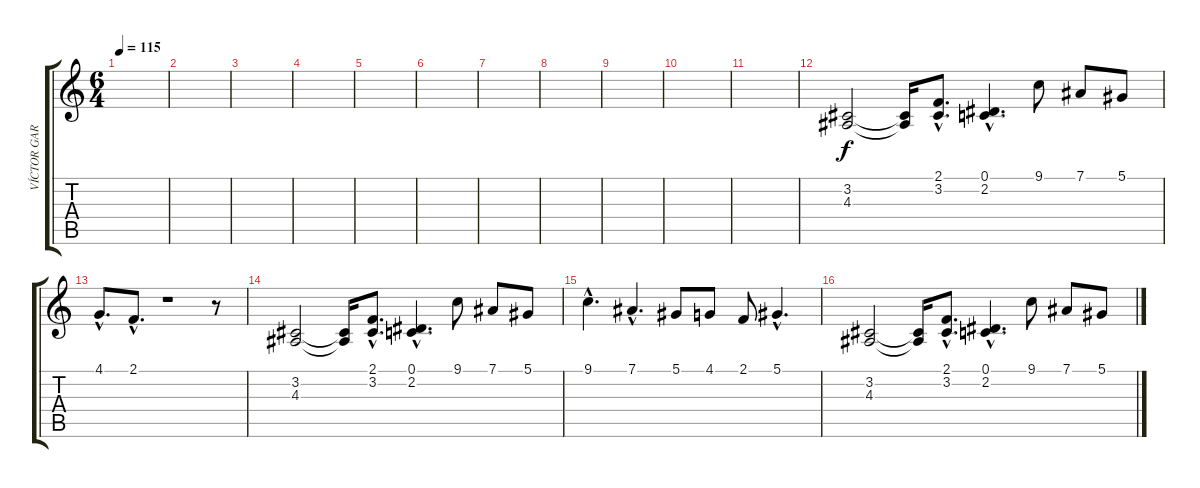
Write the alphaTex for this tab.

\track ("VÍCTOR GARCÍA" "VÍCTOR GAR") {instrument clarinet}
\staff {score tabs}
\tuning (Eb4 Bb3 Gb3 Db3 Ab2 Eb2) {hide}
\ts (6 4)
\tempo 115
\clef g2
\ks c
|
|
|
|
|
|
|
|
|
|
|
(3.2 4.3).2 (3.2{t} 4.3{t}).16 (2.1{hac} 3.2{hac}).8{d} (0.1{hac} 2.2{hac}).4{d} 9.1.8 7.1.8 5.1.8 |
4.1{hac}.8{d} 2.1{hac}.8{d} r.1 r.8 |
(3.2 4.3).2 (3.2{t} 4.3{t}).16 (2.1{hac} 3.2{hac}).8{d} (0.1{hac} 2.2{hac}).4{d} 9.1.8 7.1.8 5.1.8 |
9.1{hac}.4{d} 7.1{hac}.4{d} 5.1.8 4.1.8 2.1.8 5.1{hac}.4{d} |
(3.2 4.3).2 (3.2{t} 4.3{t}).16 (2.1{hac} 3.2{hac}).8{d} (0.1{hac} 2.2{hac}).4{d} 9.1.8 7.1.8 5.1.8
